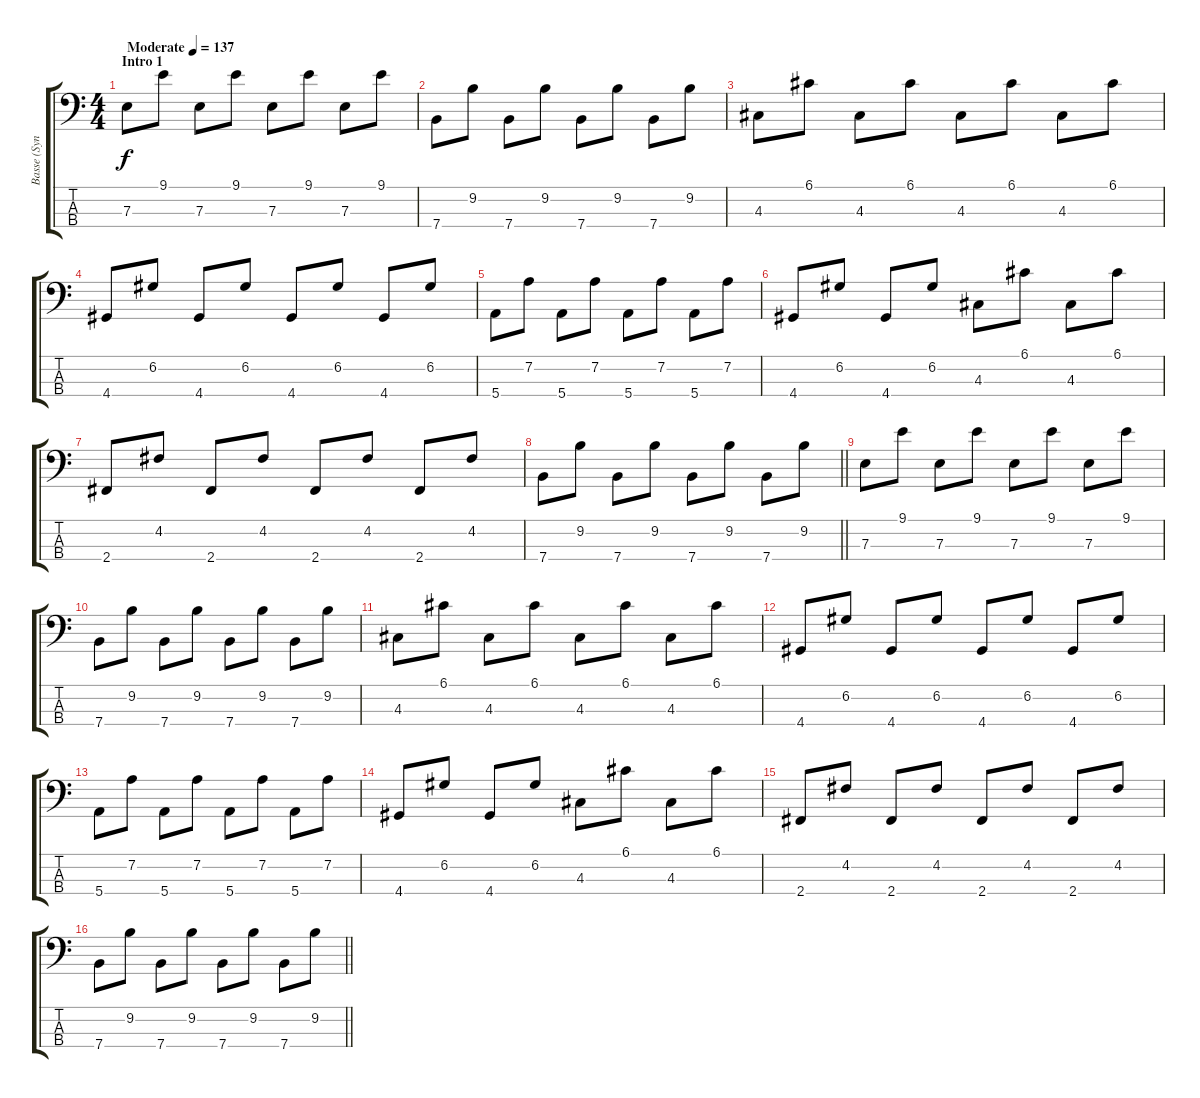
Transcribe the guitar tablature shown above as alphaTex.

\track ("Basse (Synth)" "Basse (Syn") {instrument synthbass2}
\staff {score tabs}
\tuning (G2 D2 A1 E1) {hide}
\ts (4 4)
\section ("" "Intro 1")
\tempo (137 "Moderate")
\clef f4
\ks c
7.3.8{dy f instrument synthbass2} 9.1.8 7.3.8 9.1.8 7.3.8 9.1.8 7.3.8 9.1.8 |
7.4.8 9.2.8 7.4.8 9.2.8 7.4.8 9.2.8 7.4.8 9.2.8 |
4.3.8 6.1.8 4.3.8 6.1.8 4.3.8 6.1.8 4.3.8 6.1.8 |
4.4.8 6.2.8 4.4.8 6.2.8 4.4.8 6.2.8 4.4.8 6.2.8 |
5.4.8 7.2.8 5.4.8 7.2.8 5.4.8 7.2.8 5.4.8 7.2.8 |
4.4.8 6.2.8 4.4.8 6.2.8 4.3.8 6.1.8 4.3.8 6.1.8 |
2.4.8 4.2.8 2.4.8 4.2.8 2.4.8 4.2.8 2.4.8 4.2.8 |
\barLineRight lightlight
7.4.8 9.2.8 7.4.8 9.2.8 7.4.8 9.2.8 7.4.8 9.2.8 |
7.3.8 9.1.8 7.3.8 9.1.8 7.3.8 9.1.8 7.3.8 9.1.8 |
7.4.8 9.2.8 7.4.8 9.2.8 7.4.8 9.2.8 7.4.8 9.2.8 |
4.3.8 6.1.8 4.3.8 6.1.8 4.3.8 6.1.8 4.3.8 6.1.8 |
4.4.8 6.2.8 4.4.8 6.2.8 4.4.8 6.2.8 4.4.8 6.2.8 |
5.4.8 7.2.8 5.4.8 7.2.8 5.4.8 7.2.8 5.4.8 7.2.8 |
4.4.8 6.2.8 4.4.8 6.2.8 4.3.8 6.1.8 4.3.8 6.1.8 |
2.4.8 4.2.8 2.4.8 4.2.8 2.4.8 4.2.8 2.4.8 4.2.8 |
\barLineRight lightlight
7.4.8 9.2.8 7.4.8 9.2.8 7.4.8 9.2.8 7.4.8 9.2.8
